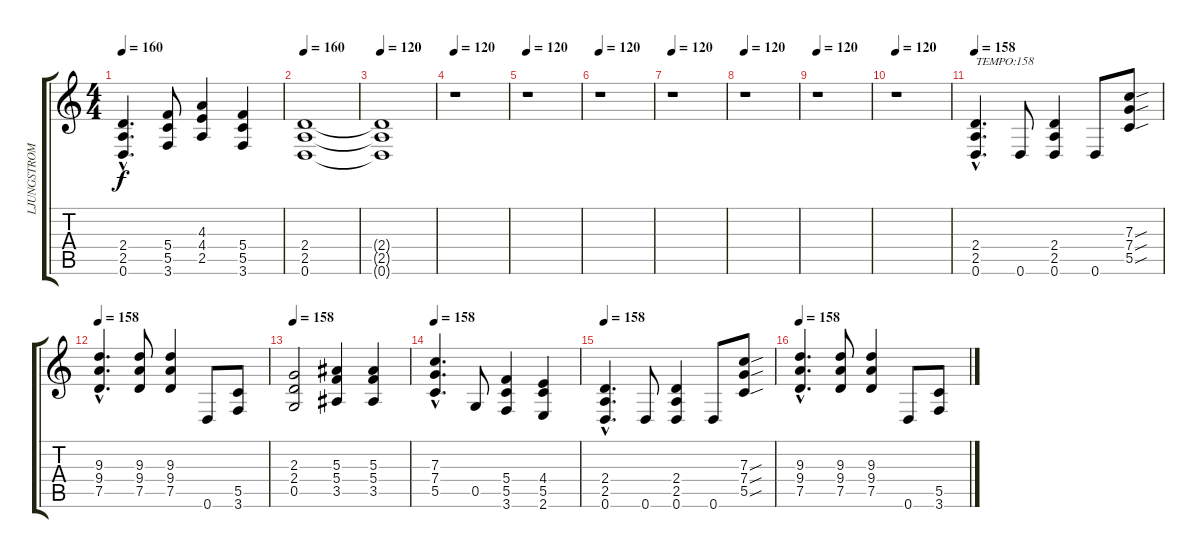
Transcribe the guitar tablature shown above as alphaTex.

\track ("LJUNGSTROM DISTORTION" "LJUNGSTROM") {instrument distortionguitar}
\staff {score tabs}
\tuning (D4 A3 F3 C3 G2 D2) {hide}
\ts (4 4)
\tempo 160
\clef g2
\ks c
(2.4{hac} 2.5{hac} 0.6{hac}).4{d dy f} (5.4 5.5 3.6).8 (4.3 4.4 2.5).4 (5.4 5.5 3.6).4 |
\tempo 160
(2.4 2.5 0.6).1 |
\tempo 120
(2.4{t} 2.5{t} 0.6{t}).1 |
\tempo 120
r.1 |
\tempo 120
r.1 |
\tempo 120
r.1 |
\tempo 120
r.1 |
\tempo 120
r.1 |
\tempo 120
r.1 |
\tempo 120
r.1 |
\tempo 158
(2.4{hac} 2.5{hac} 0.6{hac}).4{d txt "TEMPO:158"} 0.6.8 (2.4 2.5 0.6).4 0.6.8 (7.3{sou} 7.4{sou} 5.5{sou}).8 |
\tempo 158
(9.3{hac} 9.4{hac} 7.5{hac}).4{d} (9.3 9.4 7.5).8 (9.3 9.4 7.5).4 0.6.8 (5.5 3.6).8 |
\tempo 158
(2.3 2.4 0.5).2 (5.3 5.4 3.5).4 (5.3 5.4 3.5).4 |
\tempo 158
(7.3{hac} 7.4{hac} 5.5{hac}).4{d} 0.5.8 (5.4 5.5 3.6).4 (4.4 5.5 2.6).4 |
\tempo 158
(2.4{hac} 2.5{hac} 0.6{hac}).4{d} 0.6.8 (2.4 2.5 0.6).4 0.6.8 (7.3{sou} 7.4{sou} 5.5{sou}).8 |
\tempo 158
(9.3{hac} 9.4{hac} 7.5{hac}).4{d} (9.3 9.4 7.5).8 (9.3 9.4 7.5).4 0.6.8 (5.5 3.6).8
